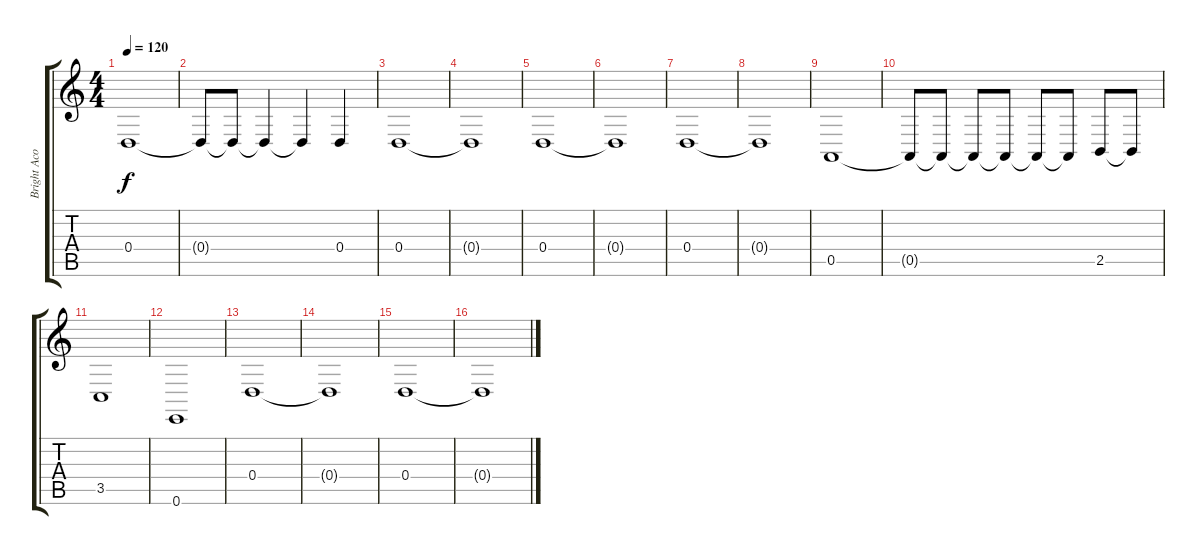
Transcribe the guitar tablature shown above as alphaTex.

\track ("Bright Acoustic Piano" "Bright Aco") {instrument brightacousticpiano}
\staff {score tabs}
\tuning (E4 B3 G3 D3 A2 E2) {hide}
\ts (4 4)
\tempo 120
\clef g2
\ks c
0.4.1{dy f instrument brightacousticpiano} |
0.4{t}.8 0.4{t}.8 0.4{t}.4 0.4{t}.4 0.4.4 |
0.4.1 |
0.4{t}.1 |
0.4.1 |
0.4{t}.1 |
0.4.1 |
0.4{t}.1 |
0.5.1 |
0.5{t}.8 0.5{t}.8 0.5{t}.8 0.5{t}.8 0.5{t}.8 0.5{t}.8 2.5.8 2.5{t}.8 |
3.5.1 |
0.6.1 |
0.4.1 |
0.4{t}.1 |
0.4.1 |
0.4{t}.1
